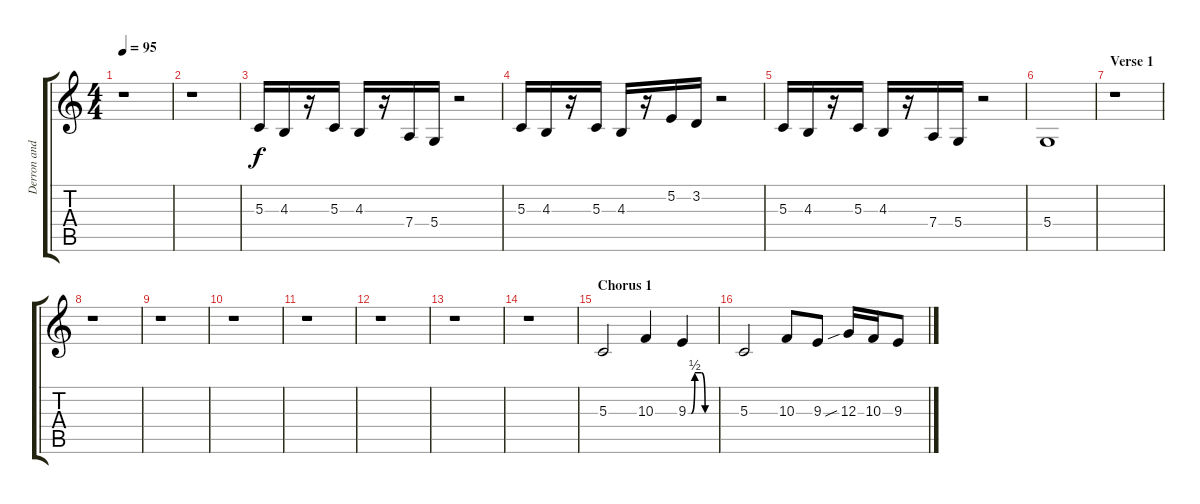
\track ("Derron and Jess (Tenor and Alto Sax)" "Derron and") {instrument tenorsax}
\staff {score tabs}
\tuning (E4 B3 G3 D3 A2 E2) {hide}
\ts (4 4)
\tempo 95
\clef g2
\ks c
r.1{dy f instrument tenorsax} |
r.1 |
5.3.16 4.3.16 r.16 5.3.16 4.3.16 r.16 7.4.16 5.4.16 r.2 |
5.3.16 4.3.16 r.16 5.3.16 4.3.16 r.16 5.2.16 3.2.16 r.2 |
5.3.16 4.3.16 r.16 5.3.16 4.3.16 r.16 7.4.16 5.4.16 r.2 |
5.4.1 |
\section ("" "Verse 1")
r.1 |
r.1 |
r.1 |
r.1 |
r.1 |
r.1 |
r.1 |
r.1 |
\section ("" "Chorus 1")
5.3.2 10.3.4 9.3{be (custom 0 0 7 0 15 2 30 2 38 0 45 0 60 0)}.4 |
5.3.2 10.3.8 9.3.8 12.3{sib}.16 10.3.16 9.3.8
